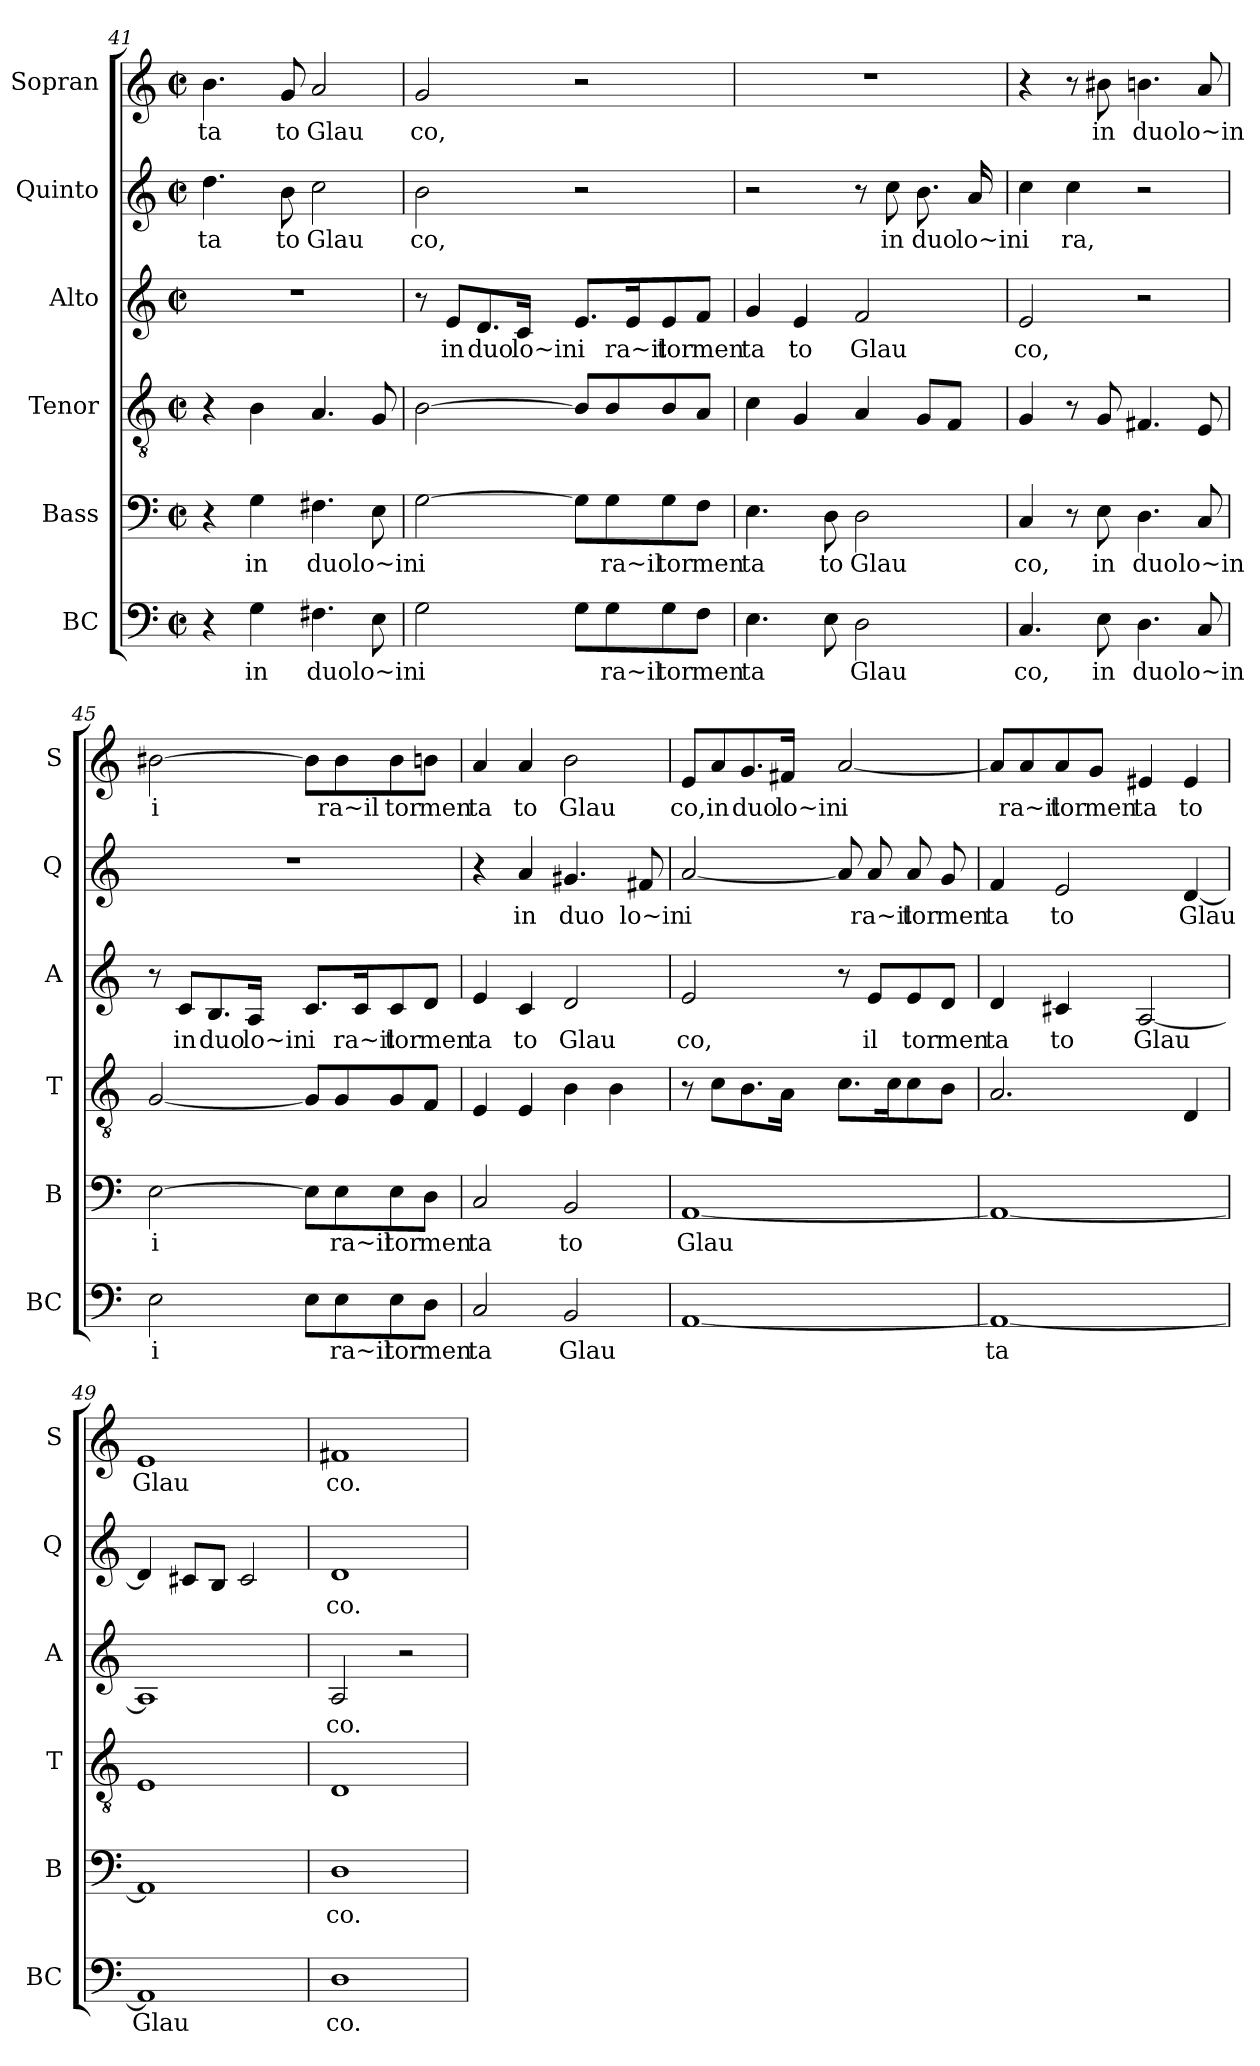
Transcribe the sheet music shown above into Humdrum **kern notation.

**kern	**text	**kern	**text	**kern	**kern	**text	**kern	**text	**kern	**text
*part6	*part6	*part5	*part5	*part4	*part3	*part3	*part2	*part2	*part1	*part1
*staff6	*staff6	*staff5	*staff5	*staff4	*staff3	*staff3	*staff2	*staff2	*staff1	*staff1
*I"BC	*	*I"Bass	*	*I"Tenor	*I"Alto	*	*I"Quinto	*	*I"Sopran	*
*I'BC	*	*I'B	*	*I'T	*I'A	*	*I'Q	*	*I'S	*
*clefF4	*	*clefF4	*	*clefGv2	*clefG2	*	*clefG2	*	*clefG2	*
*k[]	*	*k[]	*	*k[]	*k[]	*	*k[]	*	*k[]	*
*M2/2	*	*M2/2	*	*M2/2	*M2/2	*	*M2/2	*	*M2/2	*
*met(c|)	*	*met(c|)	*	*met(c|)	*met(c|)	*	*met(c|)	*	*met(c|)	*
=41	=41	=41	=41	=41	=41	=41	=41	=41	=41	=41
!	!	!	!	!	!	!	!	!LO:LY:b	!	!LO:LY:b
4r	.	4r	.	4r	1r	.	4.dd\	ta	4.b\	ta
!	!LO:LY:b	!	!LO:LY:b	!	!	!	!	!	!	!
4G\	in	4G\	in	4B\	.	.	.	.	.	.
!	!	!	!	!	!	!	!	!LO:LY:b	!	!LO:LY:b
.	.	.	.	.	.	.	8b\	to	8g/	to
!	!LO:LY:b	!	!LO:LY:b	!	!	!	!	!LO:LY:b	!	!LO:LY:b
4.F#X\	duo	4.F#X\	duo	4.A/	.	.	2cc\	Glau	2a/	Glau
!	!LO:LY:b	!	!LO:LY:b	!	!	!	!	!	!	!
8E\	lo~in	8E\	lo~in	8G/	.	.	.	.	.	.
!!LO:PB:g=z
=42	=42	=42	=42	=42	=42	=42	=42	=42	=42	=42
!	!LO:LY:b	!	!LO:LY:b	!	!	!	!	!LO:LY:b	!	!LO:LY:b
2G\	i	[2G\	i	[2B\	8r	.	2b\	co,	2g/	co,
!	!	!	!	!	!	!LO:LY:b	!	!	!	!
.	.	.	.	.	8e/L	in	.	.	.	.
!	!	!	!	!	!	!LO:LY:b	!	!	!	!
.	.	.	.	.	8.d/	duo	.	.	.	.
!	!	!	!	!	!	!LO:LY:b	!	!	!	!
.	.	.	.	.	16c/Jk	lo~in	.	.	.	.
!	!	!	!	!	!	!LO:LY:b	!	!	!	!
8G\L	.	8G\L]	.	8B/L]	8.e/L	i	2r	.	2r	.
!	!LO:LY:b	!	!LO:LY:b	!	!	!	!	!	!	!
8G\	ra~il	8G\	ra~il	8B/	.	.	.	.	.	.
!	!	!	!	!	!	!LO:LY:b	!	!	!	!
.	.	.	.	.	16e/K	ra~il	.	.	.	.
!	!LO:LY:b	!	!LO:LY:b	!	!	!LO:LY:b	!	!	!	!
8G\	tor	8G\	tor	8B/	8e/	tor	.	.	.	.
!	!LO:LY:b	!	!LO:LY:b	!	!	!LO:LY:b	!	!	!	!
8F\J	men	8F\J	men	8A/J	8f/J	men	.	.	.	.
=43	=43	=43	=43	=43	=43	=43	=43	=43	=43	=43
!	!LO:LY:b	!	!LO:LY:b	!	!	!LO:LY:b	!	!	!	!
4.E\	ta	4.E\	ta	4c\	4g/	ta	2r	.	1r	.
!	!	!	!	!	!	!LO:LY:b	!	!	!	!
.	.	.	.	4G/	4e/	to	.	.	.	.
!	!	!	!LO:LY:b	!	!	!	!	!	!	!
8E\	.	8D\	to	.	.	.	.	.	.	.
!	!LO:LY:b	!	!LO:LY:b	!	!	!LO:LY:b	!	!	!	!
2D\	Glau	2D\	Glau	4A/	2f/	Glau	8r	.	.	.
!	!	!	!	!	!	!	!	!LO:LY:b	!	!
.	.	.	.	.	.	.	8cc\	in	.	.
!	!	!	!	!	!	!	!	!LO:LY:b	!	!
.	.	.	.	8G/L	.	.	8.b\	duo	.	.
.	.	.	.	8F/J	.	.	.	.	.	.
!	!	!	!	!	!	!	!	!LO:LY:b	!	!
.	.	.	.	.	.	.	16a/	lo~in	.	.
=44	=44	=44	=44	=44	=44	=44	=44	=44	=44	=44
!	!LO:LY:b	!	!LO:LY:b	!	!	!LO:LY:b	!	!LO:LY:b	!	!
4.C/	co,	4C/	co,	4G/	2e/	co,	4cc\	i	4r	.
!	!	!	!	!	!	!	!	!LO:LY:b	!	!
.	.	8r	.	8r	.	.	4cc\	ra,	8r	.
!	!LO:LY:b	!	!LO:LY:b	!	!	!	!	!	!	!LO:LY:b
8E\	in	8E\	in	8G/	.	.	.	.	8b#X\	in
!	!LO:LY:b	!	!LO:LY:b	!	!	!	!	!	!	!LO:LY:b
4.D\	duo	4.D\	duo	4.F#X/	2r	.	2r	.	4.bn\	duo
!	!LO:LY:b	!	!LO:LY:b	!	!	!	!	!	!	!LO:LY:b
8C/	lo~in	8C/	lo~in	8E/	.	.	.	.	8a/	lo~in
!!LO:LB:g=z
=45	=45	=45	=45	=45	=45	=45	=45	=45	=45	=45
!	!LO:LY:b	!	!LO:LY:b	!	!	!	!	!	!	!LO:LY:b
2E\	i	[2E\	i	[2G/	8r	.	1r	.	[2b#X\	i
!	!	!	!	!	!	!LO:LY:b	!	!	!	!
.	.	.	.	.	8c/L	in	.	.	.	.
!	!	!	!	!	!	!LO:LY:b	!	!	!	!
.	.	.	.	.	8.B/	duo	.	.	.	.
!	!	!	!	!	!	!LO:LY:b	!	!	!	!
.	.	.	.	.	16A/Jk	lo~in	.	.	.	.
!	!	!	!	!	!	!LO:LY:b	!	!	!	!
8E\L	.	8E\L]	.	8G/L]	8.c/L	i	.	.	8b#\L]	.
!	!LO:LY:b	!	!LO:LY:b	!	!	!	!	!	!	!LO:LY:b
8E\	ra~il	8E\	ra~il	8G/	.	.	.	.	8b#\	ra~il
!	!	!	!	!	!	!LO:LY:b	!	!	!	!
.	.	.	.	.	16c/K	ra~il	.	.	.	.
!	!LO:LY:b	!	!LO:LY:b	!	!	!LO:LY:b	!	!	!	!LO:LY:b
8E\	tor	8E\	tor	8G/	8c/	tor	.	.	8b#\	tor
!	!LO:LY:b	!	!LO:LY:b	!	!	!LO:LY:b	!	!	!	!LO:LY:b
8D\J	men	8D\J	men	8F/J	8d/J	men	.	.	8bn\J	men
=46	=46	=46	=46	=46	=46	=46	=46	=46	=46	=46
!	!LO:LY:b	!	!LO:LY:b	!	!	!LO:LY:b	!	!	!	!LO:LY:b
2C/	ta	2C/	ta	4E/	4e/	ta	4r	.	4a/	ta
!	!	!	!	!	!	!LO:LY:b	!	!LO:LY:b	!	!LO:LY:b
.	.	.	.	4E/	4c/	to	4a/	in	4a/	to
!	!LO:LY:b	!	!LO:LY:b	!	!	!LO:LY:b	!	!LO:LY:b	!	!LO:LY:b
2BB/	Glau	2BB/	to	4B\	2d/	Glau	4.g#X/	duo	2b\	Glau
.	.	.	.	4B\	.	.	.	.	.	.
!	!	!	!	!	!	!	!	!LO:LY:b	!	!
.	.	.	.	.	.	.	8f#X/	lo~in	.	.
=47	=47	=47	=47	=47	=47	=47	=47	=47	=47	=47
!	!	!	!LO:LY:b	!	!	!LO:LY:b	!	!LO:LY:b	!	!LO:LY:b
[1AA	.	[1AA	Glau	8r	2e/	co,	[2a/	i	8e/L	co,
!	!	!	!	!	!	!	!	!	!	!LO:LY:b
.	.	.	.	8c\L	.	.	.	.	8a/	in
!	!	!	!	!	!	!	!	!	!	!LO:LY:b
.	.	.	.	8.B\	.	.	.	.	8.g/	duo
!	!	!	!	!	!	!	!	!	!	!LO:LY:b
.	.	.	.	16A\Jk	.	.	.	.	16f#X/Jk	lo~in
!	!	!	!	!	!	!	!	!	!	!LO:LY:b
.	.	.	.	8.c\L	8r	.	8a/]	.	[2a/	i
!	!	!	!	!	!	!LO:LY:b	!	!LO:LY:b	!	!
.	.	.	.	.	8e/L	il	8a/	ra~il	.	.
.	.	.	.	16c\K	.	.	.	.	.	.
!	!	!	!	!	!	!LO:LY:b	!	!LO:LY:b	!	!
.	.	.	.	8c\	8e/	tor	8a/	tor	.	.
!	!	!	!	!	!	!LO:LY:b	!	!LO:LY:b	!	!
.	.	.	.	8B\J	8d/J	men	8g/	men	.	.
!!LO:PB:g=z
=48	=48	=48	=48	=48	=48	=48	=48	=48	=48	=48
!	!LO:LY:b	!	!	!	!	!LO:LY:b	!	!LO:LY:b	!	!
1AA_	ta	1AA_	.	2.A/	4d/	ta	4f/	ta	8a/L]	.
!	!	!	!	!	!	!	!	!	!	!LO:LY:b
.	.	.	.	.	.	.	.	.	8a/	ra~il
!	!	!	!	!	!	!LO:LY:b	!	!LO:LY:b	!	!LO:LY:b
.	.	.	.	.	4c#X/	to	2e/	to	8a/	tor
!	!	!	!	!	!	!	!	!	!	!LO:LY:b
.	.	.	.	.	.	.	.	.	8g/J	men
!	!	!	!	!	!	!LO:LY:b	!	!	!	!LO:LY:b
.	.	.	.	.	[2A/	Glau	.	.	4e#X/	ta
!	!	!	!	!	!	!	!	!LO:LY:b	!	!LO:LY:b
.	.	.	.	4D/	.	.	[4d/	Glau	4e#/	to
=49	=49	=49	=49	=49	=49	=49	=49	=49	=49	=49
!	!LO:LY:b	!	!	!	!	!	!	!	!	!LO:LY:b
1AA]	Glau	1AA]	.	1E	1A]	.	4d/]	.	1e	Glau
.	.	.	.	.	.	.	8c#X/L	.	.	.
.	.	.	.	.	.	.	8B/J	.	.	.
.	.	.	.	.	.	.	2c#/	.	.	.
=50	=50	=50	=50	=50	=50	=50	=50	=50	=50	=50
!	!LO:LY:b	!	!LO:LY:b	!	!	!LO:LY:b	!	!LO:LY:b	!	!LO:LY:b
1D	co.	1D	co.	1D	2A/	co.	1d	co.	1f#X	co.
.	.	.	.	.	2r	.	.	.	.	.
=	=	=	=	=	=	=	=	=	=	=
*-	*-	*-	*-	*-	*-	*-	*-	*-	*-	*-
